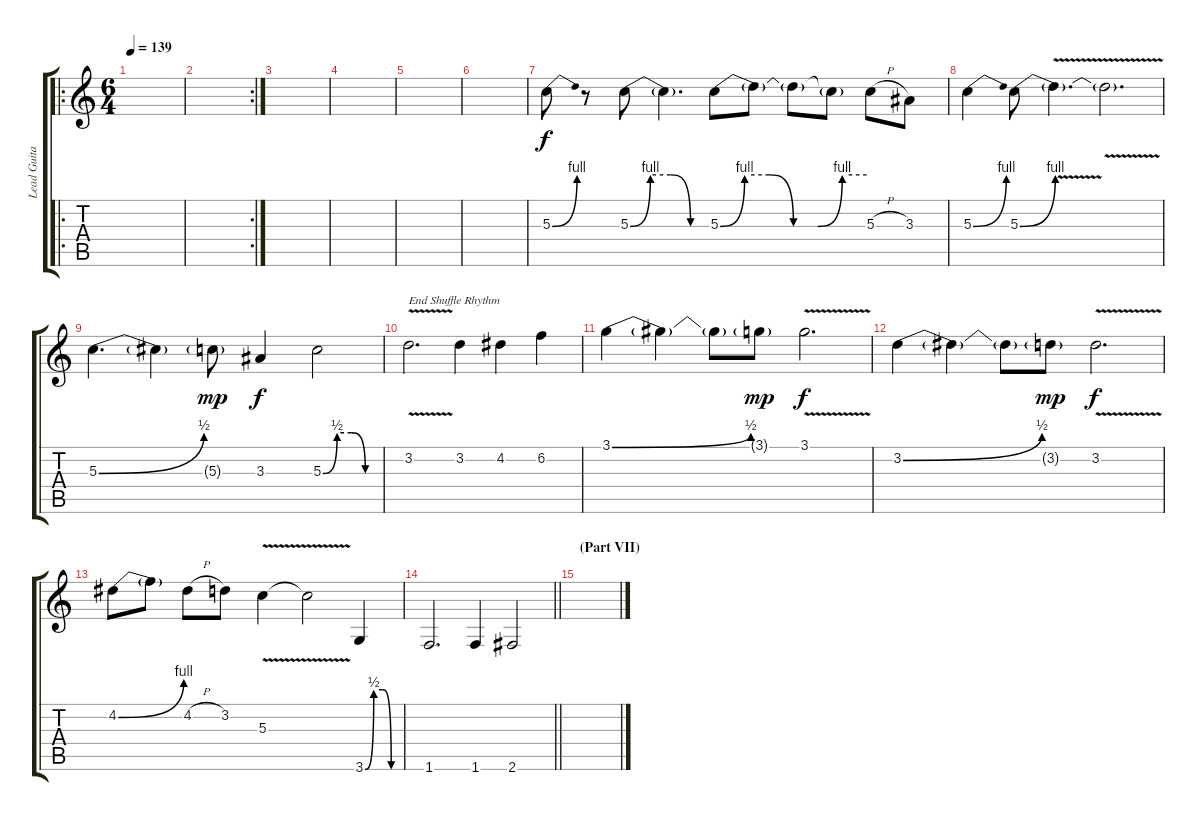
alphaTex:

\track ("Lead Guitar (David Gilmour)" "Lead Guita") {instrument overdrivenguitar}
\staff {score tabs}
\tuning (E4 B3 G3 D3 A2 E2) {hide}
\ro
\ts (6 4)
\tempo 139
\clef g2
\ks c
|
\rc 2
|
|
|
|
|
5.3{be (bend 0 0 60 4)}.8 r.8 5.3{be (custom 0 0 15 4 30 4 45 0 60 0)}.8 5.3{t}.4{d} 5.3{be (custom 0 0 10 4 20 4 30 0 40 0 50 4 60 4)}.8 5.3{t}.8 5.3{t}.8 5.3{t}.8 5.3{h}.8 3.3.8 |
5.3{be (bend 0 0 60 4)}.4 5.3{be (bend 0 0 60 4)}.8 5.3{v t}.4{d} 5.3{v t}.2{d} |
5.3{be (bend 0 0 60 2)}.4{d} 5.3{t}.4 5.3{g}.8{dy mp} 3.3.4{dy f} 5.3{be (custom 0 0 15 2 30 2 45 0 60 0)}.2 |
3.2{v}.2{d txt "End Shuffle Rhythm"} 3.2.4 4.2.4 6.2.4 |
3.1{be (bend 0 0 60 2)}.4 3.1{t}.4 3.1{t}.8 3.1{g}.8{dy mp} 3.1{v}.2{d dy f} |
3.2{be (bend 0 0 60 2)}.4 3.2{t}.4 3.2{t}.8 3.2{g}.8{dy mp} 3.2{v}.2{d dy f} |
4.2{be (bend 0 0 60 4)}.8 4.2{t}.8 4.2{h}.8 3.2.8 5.3{v}.4 5.3{v t}.2 3.6{be (custom 0 0 15 2 30 2 45 0 60 0)}.4 |
\barLineRight lightlight
1.6.2{d} 1.6.4 2.6.2 |
\section ("" "(Part VII)")
